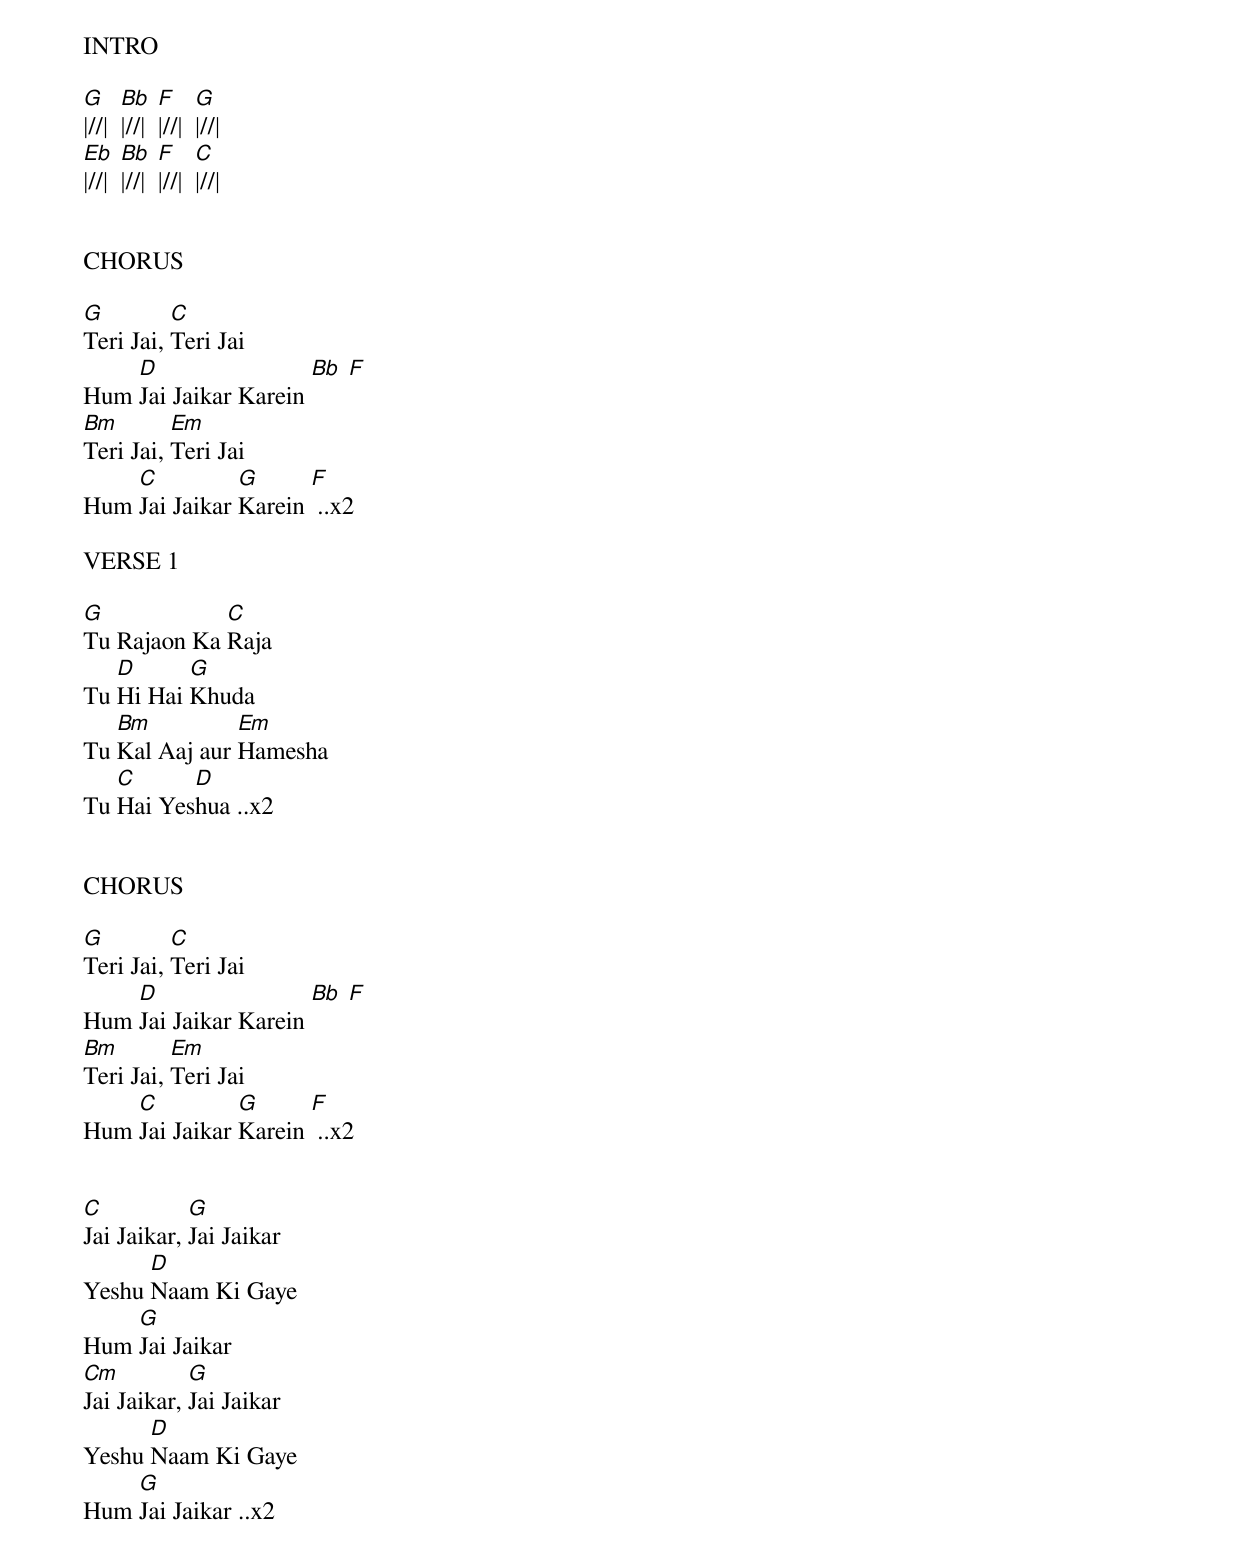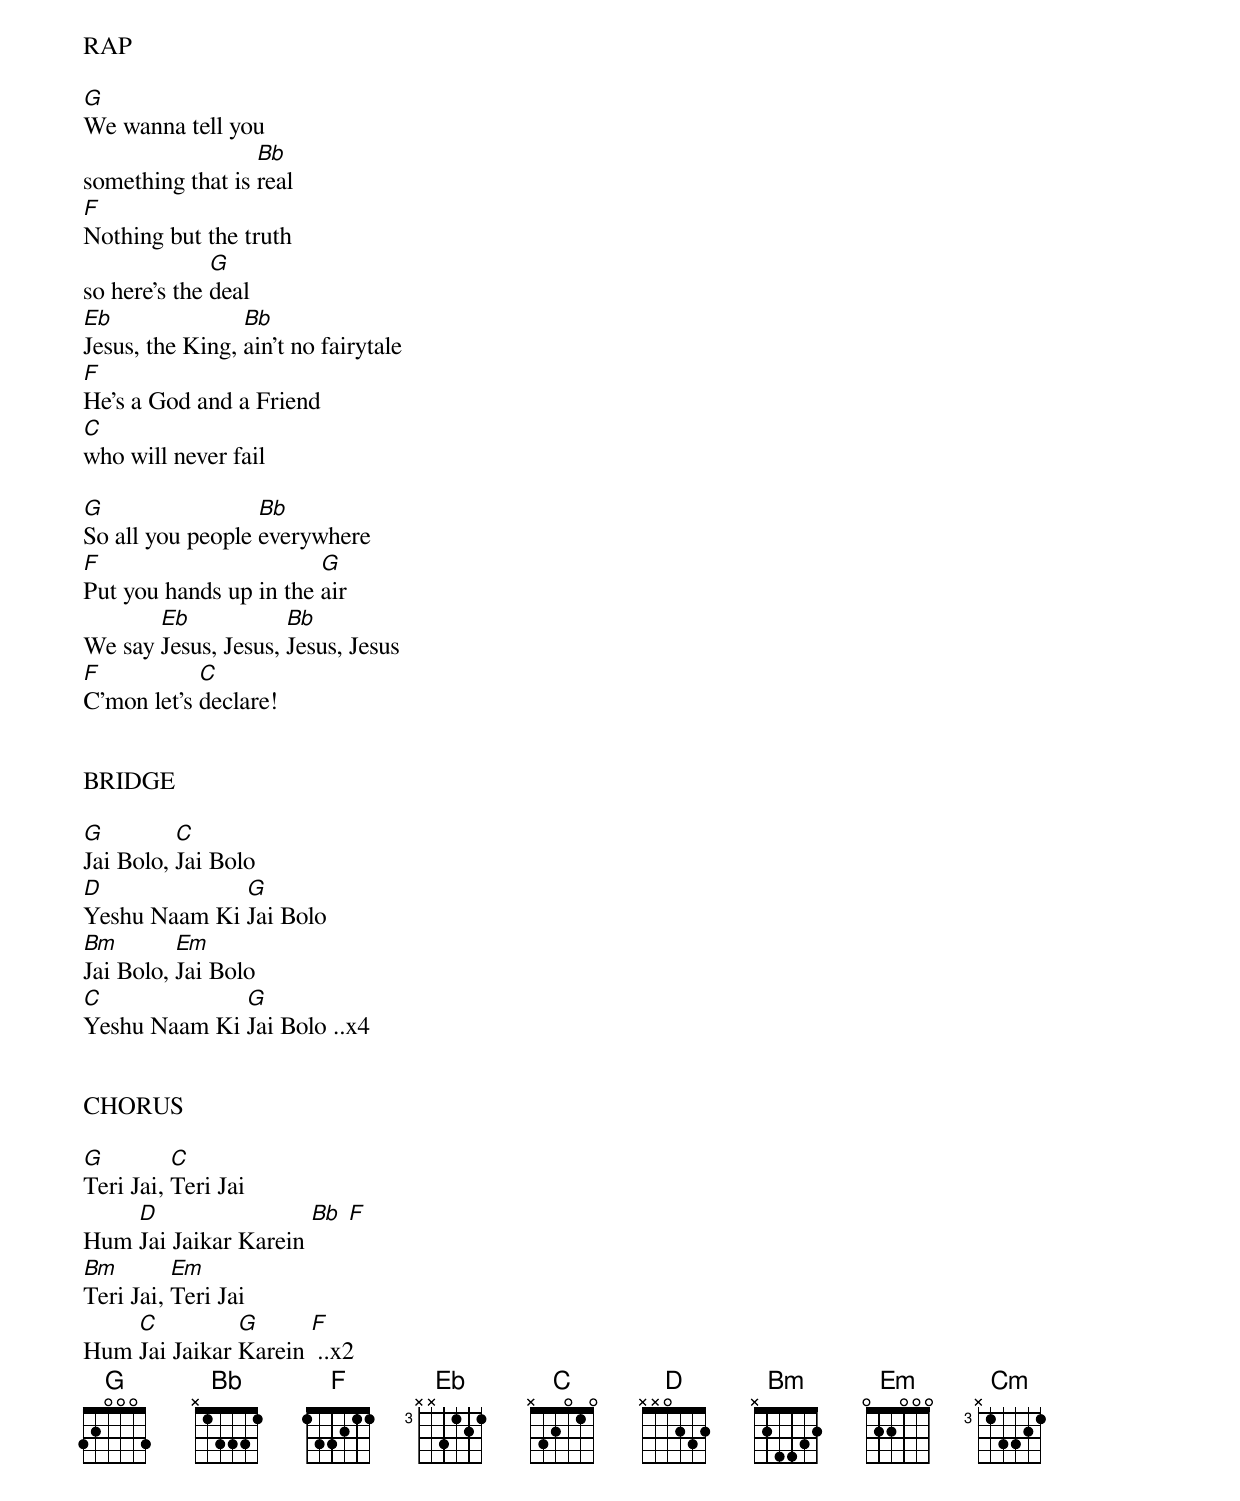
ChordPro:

INTRO

[G]|//|  [Bb]|//|  [F]|//|  [G]|//|
[Eb]|//|  [Bb]|//|  [F]|//|  [C]|//|


CHORUS

[G]Teri Jai, [C]Teri Jai
Hum [D]Jai Jaikar Karein [Bb] [F]
[Bm]Teri Jai, [Em]Teri Jai
Hum [C]Jai Jaikar [G]Karein [F] ..x2

VERSE 1

[G]Tu Rajaon Ka [C]Raja
Tu [D]Hi Hai [G]Khuda
Tu [Bm]Kal Aaj aur [Em]Hamesha
Tu [C]Hai Yes[D]hua ..x2


CHORUS

[G]Teri Jai, [C]Teri Jai
Hum [D]Jai Jaikar Karein [Bb] [F]
[Bm]Teri Jai, [Em]Teri Jai
Hum [C]Jai Jaikar [G]Karein [F] ..x2


[C]Jai Jaikar, [G]Jai Jaikar
Yeshu [D]Naam Ki Gaye
Hum [G]Jai Jaikar
[Cm]Jai Jaikar, [G]Jai Jaikar
Yeshu [D]Naam Ki Gaye
Hum [G]Jai Jaikar ..x2

RAP

[G]We wanna tell you
something that is [Bb]real
[F]Nothing but the truth
so here's the [G]deal
[Eb]Jesus, the King, [Bb]ain't no fairytale
[F]He's a God and a Friend
[C]who will never fail

[G]So all you people [Bb]everywhere
[F]Put you hands up in the [G]air
We say [Eb]Jesus, Jesus, [Bb]Jesus, Jesus
[F]C'mon let's [C]declare!


BRIDGE

[G]Jai Bolo, [C]Jai Bolo
[D]Yeshu Naam Ki [G]Jai Bolo
[Bm]Jai Bolo, [Em]Jai Bolo
[C]Yeshu Naam Ki [G]Jai Bolo ..x4


CHORUS

[G]Teri Jai, [C]Teri Jai
Hum [D]Jai Jaikar Karein [Bb] [F]
[Bm]Teri Jai, [Em]Teri Jai
Hum [C]Jai Jaikar [G]Karein [F] ..x2
